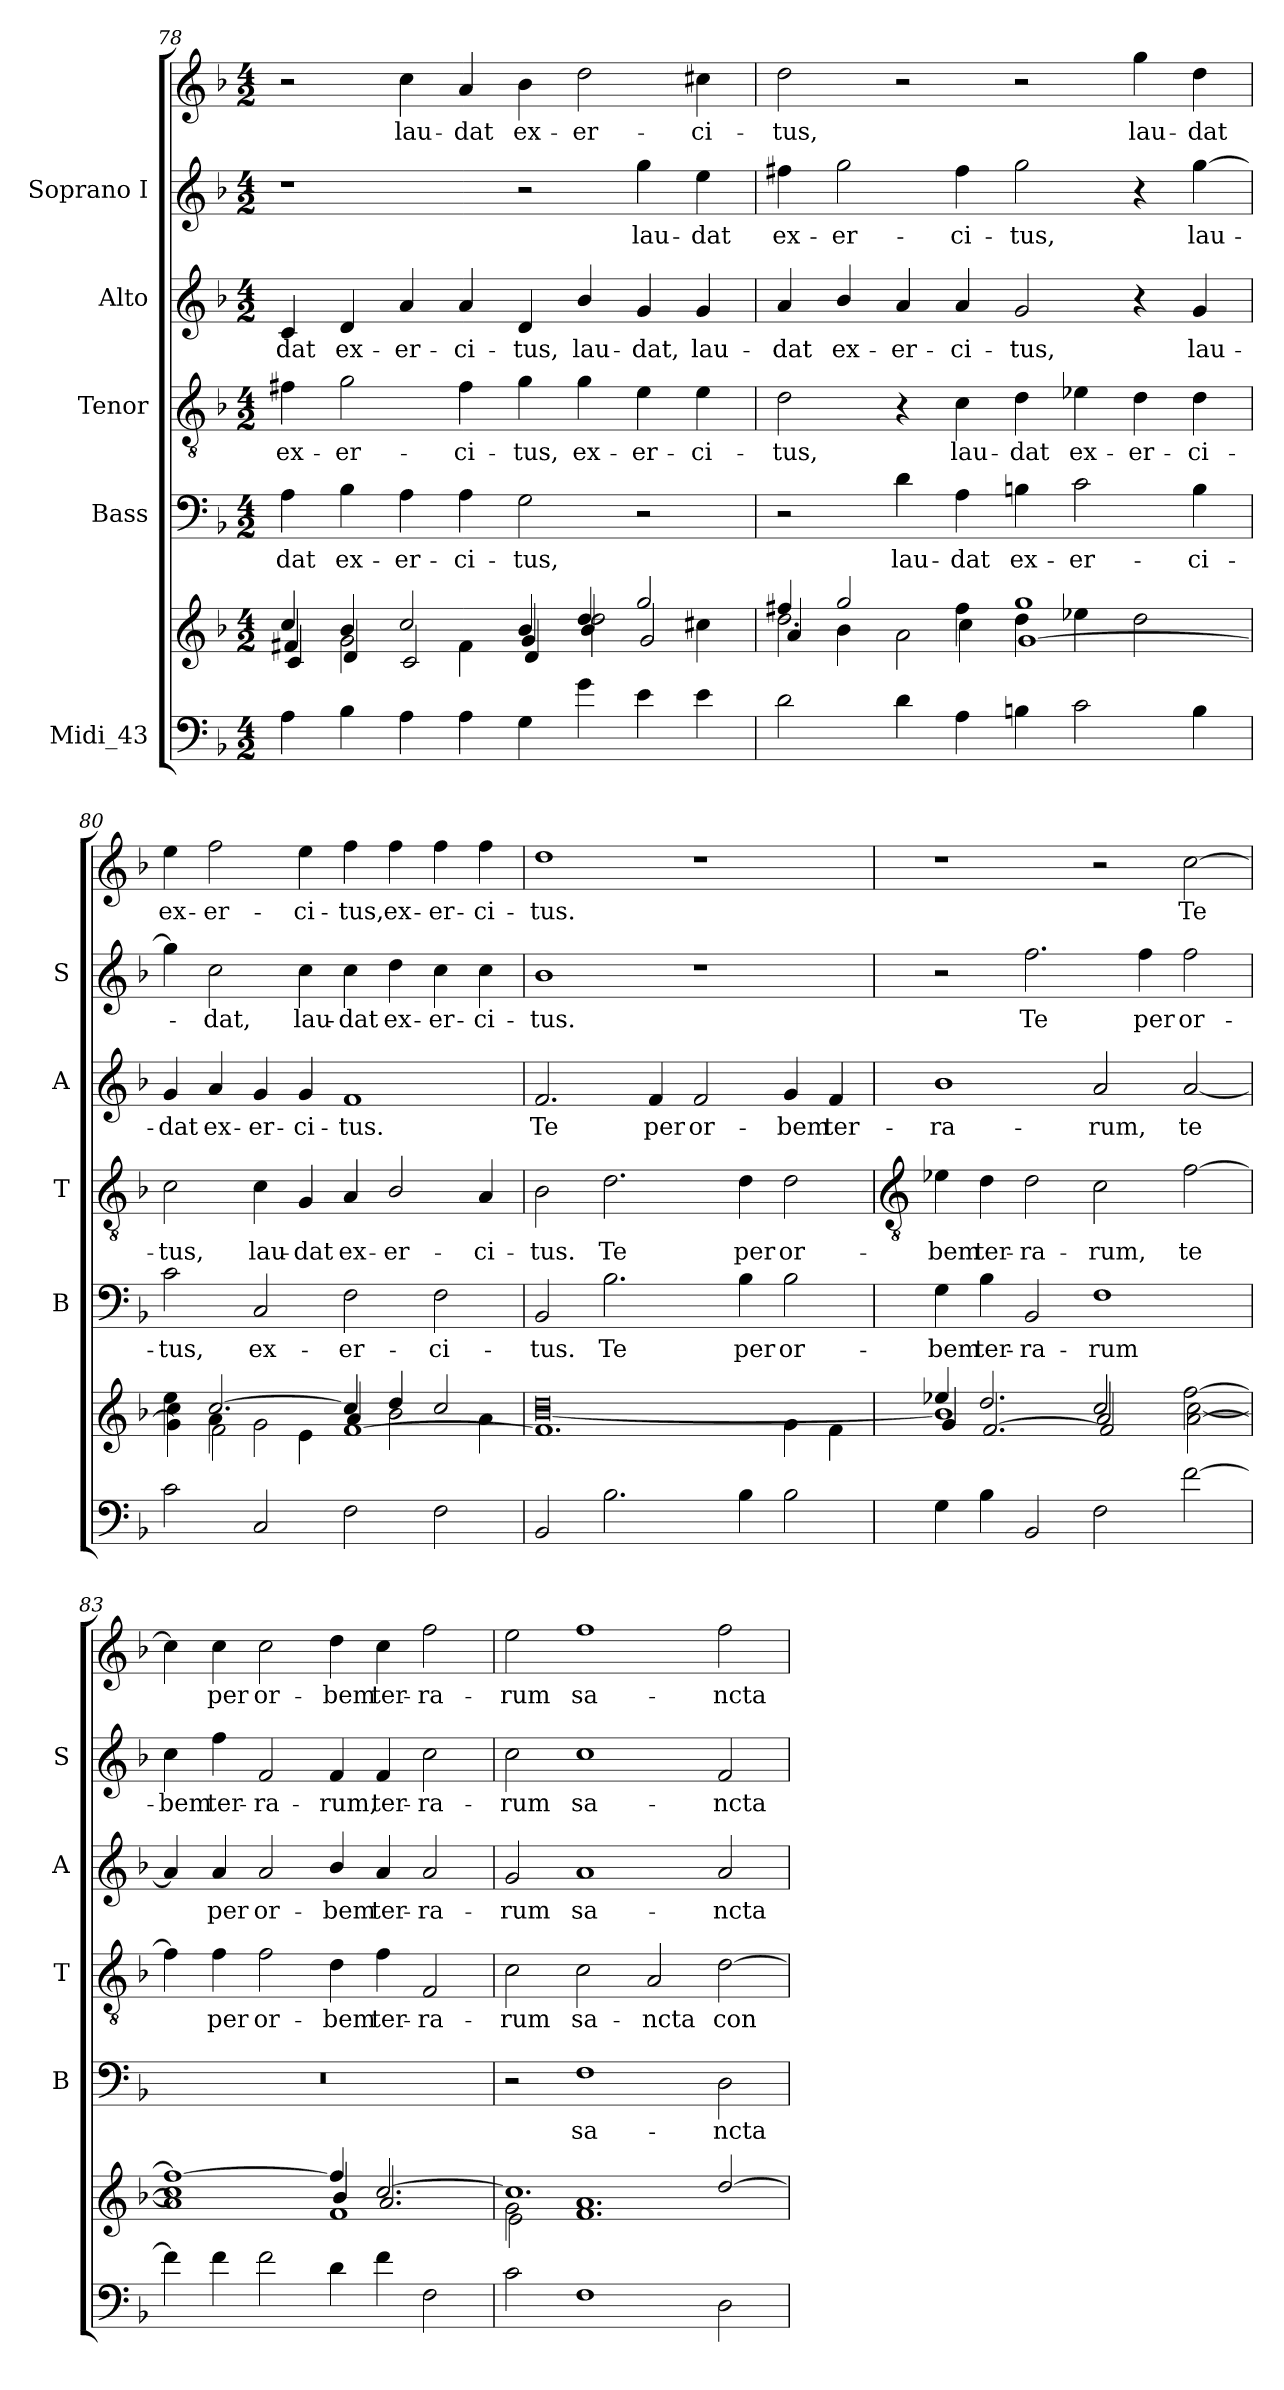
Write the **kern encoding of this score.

**kern	**kern	**kern	**text	**kern	**text	**kern	**text	**kern	**text	**kern	**text
*part5	*part5	*part4	*part4	*part3	*part3	*part2	*part2	*part1	*part1	*part1	*part1
*staff7	*staff6	*staff5	*staff5	*staff4	*staff4	*staff3	*staff3	*staff2	*staff2	*staff1	*staff1
*I"Midi_43	*	*I"Bass	*	*I"Tenor	*	*I"Alto	*	*I"Soprano I	*	*	*
*	*	*I'B	*	*I'T	*	*I'A	*	*I'S	*	*	*
!!LO:LB:g=z
*clefF4	*clefG2	*clefF4	*	*clefGv2	*	*clefG2	*	*clefG2	*	*clefG2	*
*k[b-]	*k[b-]	*k[b-]	*	*k[b-]	*	*k[b-]	*	*k[b-]	*	*k[b-]	*
*F:	*F:	*F:	*	*F:	*	*F:	*	*F:	*	*F:	*
*M4/2	*M4/2	*M4/2	*	*M4/2	*	*M4/2	*	*M4/2	*	*M4/2	*
=78	=78	=78	=78	=78	=78	=78	=78	=78	=78	=78	=78
*	*^	*	*	*	*	*	*	*	*	*	*
*	*	*^	*	*	*	*	*	*	*	*	*	*
!	!	!	!	!	!LO:LY:b	!	!LO:LY:b	!	!LO:LY:b	!	!	!	!
4A	4cc/	4f#X/	4c/	4A	-dat	4f#X	ex-	4c	-dat	1r	.	2r	.
!	!	!	!	!	!LO:LY:b	!	!LO:LY:b	!	!LO:LY:b	!	!	!	!
4B-	4b-/	2g\	4d/	4B-	ex-	2g	-er-	4d	ex-	.	.	.	.
!	!	!	!	!	!LO:LY:b	!	!	!	!LO:LY:b	!	!	!	!LO:LY:b
4A	2cc/	.	2c/	4A	-er-	.	.	4a	-er-	.	.	4cc	lau-
!	!	!	!	!	!LO:LY:b	!	!LO:LY:b	!	!LO:LY:b	!	!	!	!LO:LY:b
4A	.	4f#\	.	4A	-ci-	4f#	-ci-	4a	-ci-	.	.	4a	-dat
!	!	!	!	!	!LO:LY:b	!	!LO:LY:b	!	!LO:LY:b	!	!	!	!LO:LY:b
4G	4b-/	4g/	4d/	2G	-tus,	4g	-tus,	4d	-tus,	2r	.	4b-	ex-
!	!	!	!	!	!	!	!LO:LY:b	!	!LO:LY:b	!	!	!	!LO:LY:b
4g	4dd/	2dd\	4b-/	.	.	4g	ex-	4b-/	lau-	.	.	2dd	-er-
!	!	!	!	!	!	!	!LO:LY:b	!	!LO:LY:b	!	!LO:LY:b	!	!
4e	2gg/	.	2g/	2r	.	4e	-er-	4g	-dat,	4gg	-lau-	.	.
!	!	!	!	!	!	!	!LO:LY:b	!	!LO:LY:b	!	!LO:LY:b	!	!LO:LY:b
4e	.	4cc#X\	.	.	.	4e	-ci-	4g	lau-	4ee	-dat	4cc#X	-ci-
=79	=79	=79	=79	=79	=79	=79	=79	=79	=79	=79	=79	=79	=79
!	!	!	!	!	!	!	!LO:LY:b	!	!LO:LY:b	!	!LO:LY:b	!	!LO:LY:b
2d	4ff#X/	2.dd\	4a/	2r	.	2d	-tus,	4a	-dat	4ff#X	ex-	2dd	tus,
!	!	!	!	!	!	!	!	!	!LO:LY:b	!	!LO:LY:b	!	!
.	2gg/	.	4b-\	.	.	.	.	4b-/	ex-	2gg	-er-	.	.
!	!	!	!	!	!LO:LY:b	!	!	!	!LO:LY:b	!	!	!	!
4d	.	.	2a\	4d	lau-	4r	.	4a	-er-	.	.	2r	.
!	!	!	!	!	!LO:LY:b	!	!LO:LY:b	!	!LO:LY:b	!	!LO:LY:b	!	!
4A	4ff#\	4cc\	.	4A	-dat	4c	lau-	4a	-ci-	4ff#	-ci-	.	.
!	!	!	!	!	!LO:LY:b	!	!LO:LY:b	!	!LO:LY:b	!	!LO:LY:b	!	!
4Bn	1gg/	4dd\	[1g\	4Bn	ex-	4d	-dat	2g	-tus,	2gg	-tus,	2r	.
!	!	!	!	!	!LO:LY:b	!	!LO:LY:b	!	!	!	!	!	!
2c	.	4ee-X\	.	2c	-er-	4e-X	ex-	.	.	.	.	.	.
!	!	!	!	!	!	!	!LO:LY:b	!	!	!	!	!	!LO:LY:b
.	.	2dd\	.	.	.	4d	-er-	4r	.	4r	.	4gg	lau-
!	!	!	!	!	!LO:LY:b	!	!LO:LY:b	!	!LO:LY:b	!	!LO:LY:b	!	!LO:LY:b
4B	.	.	.	4B	-ci-	4d	-ci-	4g	lau-	[4gg	lau-	4dd	-dat
=80	=80	=80	=80	=80	=80	=80	=80	=80	=80	=80	=80	=80	=80
!	!	!	!	!	!LO:LY:b	!	!LO:LY:b	!	!LO:LY:b	!	!	!	!LO:LY:b
2c	4ee\	4cc\	4g\]	2c	-tus,	2c	-tus,	4g	-dat	4gg]	.	4ee	ex-
!	!	!	!	!	!	!	!	!	!LO:LY:b	!	!LO:LY:b	!	!LO:LY:b
.	[2.cc/	4a\	2f\	.	.	.	.	4a	ex-	2cc	-dat,	2ff	-er-
!	!	!	!	!	!LO:LY:b	!	!LO:LY:b	!	!LO:LY:b	!	!	!	!
2C	.	2g\	.	2C	ex-	4c	lau-	4g	-er-	.	.	.	.
!	!	!	!	!	!	!	!LO:LY:b	!	!LO:LY:b	!	!LO:LY:b	!	!LO:LY:b
.	.	.	4e\	.	.	4G	-dat	4g	-ci-	4cc	lau-	4ee	-ci-
!	!	!	!	!	!LO:LY:b	!	!LO:LY:b	!	!LO:LY:b	!	!LO:LY:b	!	!LO:LY:b
2F	4cc/]	4a/	[1f\	2F	-er-	4A	ex-	1f	-tus.	4cc	-dat	4ff	-tus,
!	!	!	!	!	!	!	!LO:LY:b	!	!	!	!LO:LY:b	!	!LO:LY:b
.	4dd/	2b-\	.	.	.	2B-/	-er-	.	.	4dd	ex-	4ff	ex-
!	!	!	!	!	!LO:LY:b	!	!	!	!	!	!LO:LY:b	!	!LO:LY:b
2F	2cc/	.	.	2F	-ci-	.	.	.	.	4cc	-er-	4ff	-er-
!	!	!	!	!	!	!	!LO:LY:b	!	!	!	!LO:LY:b	!	!LO:LY:b
.	.	4a\	.	.	.	4A	-ci-	.	.	4cc	-ci-	4ff	-ci-
=81	=81	=81	=81	=81	=81	=81	=81	=81	=81	=81	=81	=81	=81
!	!	!	!	!	!LO:LY:b	!	!LO:LY:b	!	!LO:LY:b	!	!LO:LY:b	!	!LO:LY:b
2BB-	0dd/	[0b-\	1.f\]	2BB-	-tus.	2B-	-tus.	2.f	Te	1b-	tus.	1dd	-tus.
!	!	!	!	!	!LO:LY:b	!	!LO:LY:b	!	!	!	!	!	!
2.B-	.	.	.	2.B-	Te	2.d	Te	.	.	.	.	.	.
!	!	!	!	!	!	!	!	!	!LO:LY:b	!	!	!	!
.	.	.	.	.	.	.	.	4f	per	.	.	.	.
!	!	!	!	!	!	!	!	!	!LO:LY:b	!	!	!	!
.	.	.	.	.	.	.	.	2f	or-	1r	.	1r	.
!	!	!	!	!	!LO:LY:b	!	!LO:LY:b	!	!	!	!	!	!
4B-	.	.	.	4B-	per	4d	per	.	.	.	.	.	.
!	!	!	!	!	!LO:LY:b	!	!LO:LY:b	!	!LO:LY:b	!	!	!	!
2B-	.	.	4g\	2B-	or-	2d	or-	4g	-bem	.	.	.	.
!	!	!	!	!	!	!	!	!	!LO:LY:b	!	!	!	!
.	.	.	4f\	.	.	.	.	4f	ter-	.	.	.	.
!!LO:LB:g=z
=82	=82	=82	=82	=82	=82	=82	=82	=82	=82	=82	=82	=82	=82
*	*	*	*	*	*	*clefGv2	*	*	*	*	*	*	*
!	!	!	!	!	!LO:LY:b	!	!LO:LY:b	!	!LO:LY:b	!	!	!	!
4G	4ee-X/	1b-\]	4g/	4G	-bem	4e-X	-bem	1b-	-ra-	2r	.	1r	.
!	!	!	!	!	!LO:LY:b	!	!LO:LY:b	!	!	!	!	!	!
4B-	2.dd/	.	[2.f/	4B-	ter-	4d	ter-	.	.	.	.	.	.
!	!	!	!	!	!LO:LY:b	!	!LO:LY:b	!	!	!	!LO:LY:b	!	!
2BB-	.	.	.	2BB-	-ra-	2d	-ra-	.	.	2.ff	Te	.	.
!	!	!	!	!	!LO:LY:b	!	!LO:LY:b	!	!LO:LY:b	!	!	!	!
2F	2cc/	2a/	2f/]	1F	-rum	2c	-rum,	2a	-rum,	.	.	2r	.
!	!	!	!	!	!	!	!	!	!	!	!LO:LY:b	!	!
.	.	.	.	.	.	.	.	.	.	4ff	per	.	.
!	!	!	!	!	!	!	!LO:LY:b	!	!LO:LY:b	!	!LO:LY:b	!	!LO:LY:b
[2f	[2ff\	[2cc\	[2a\	.	.	[2f	te	[2a	te	2ff	or-	[2cc	Te
=83	=83	=83	=83	=83	=83	=83	=83	=83	=83	=83	=83	=83	=83
!	!	!	!	!	!	!	!	!	!	!	!LO:LY:b	!	!
4f]	1ff/_	1cc\]	1a\]	0r	.	4f]	.	4a]	.	4cc	-bem	4cc]	.
!	!	!	!	!	!	!	!LO:LY:b	!	!LO:LY:b	!	!LO:LY:b	!	!LO:LY:b
4f	.	.	.	.	.	4f	per	4a	per	4ff	ter-	4cc	-per
!	!	!	!	!	!	!	!LO:LY:b	!	!LO:LY:b	!	!LO:LY:b	!	!LO:LY:b
2f	.	.	.	.	.	2f	or-	2a	or-	2f	-ra-	2cc	or-
!	!	!	!	!	!	!	!LO:LY:b	!	!LO:LY:b	!	!LO:LY:b	!	!LO:LY:b
4d	4ff/]	4b-/	1f\	.	.	4d	-bem	4b-/	-bem	4f	-rum,	4dd	-bem
!	!	!	!	!	!	!	!LO:LY:b	!	!LO:LY:b	!	!LO:LY:b	!	!LO:LY:b
4f	[2.cc/	2.a/	.	.	.	4f	ter-	4a	ter-	4f	ter-	4cc	ter-
!	!	!	!	!	!	!	!LO:LY:b	!	!LO:LY:b	!	!LO:LY:b	!	!LO:LY:b
2F	.	.	.	.	.	2F	-ra-	2a	-ra-	2cc	-ra-	2ff	-ra-
=84	=84	=84	=84	=84	=84	=84	=84	=84	=84	=84	=84	=84	=84
!	!	!	!	!	!	!	!LO:LY:b	!	!LO:LY:b	!	!LO:LY:b	!	!LO:LY:b
2c	1.cc/]	2g\	2e\	2r	.	2c	-rum	2g	-rum	2cc	rum	2ee	-rum
!	!	!	!	!	!LO:LY:b	!	!LO:LY:b	!	!LO:LY:b	!	!LO:LY:b	!	!LO:LY:b
1F	.	1.a\	1.f\	1F	sa-	2c	sa-	1a	sa-	1cc	sa-	1ff	sa-
!	!	!	!	!	!	!	!LO:LY:b	!	!	!	!	!	!
.	.	.	.	.	.	2A	-ncta	.	.	.	.	.	.
!	!	!	!	!	!LO:LY:b	!	!LO:LY:b	!	!LO:LY:b	!	!LO:LY:b	!	!LO:LY:b
2D	[2dd/	.	.	2D	-ncta	[2d	con-	2a	-ncta	2f	-ncta	2ff	-ncta
*	*v	*v	*v	*	*	*	*	*	*	*	*	*	*
=	=	=	=	=	=	=	=	=	=	=	=
*-	*-	*-	*-	*-	*-	*-	*-	*-	*-	*-	*-
